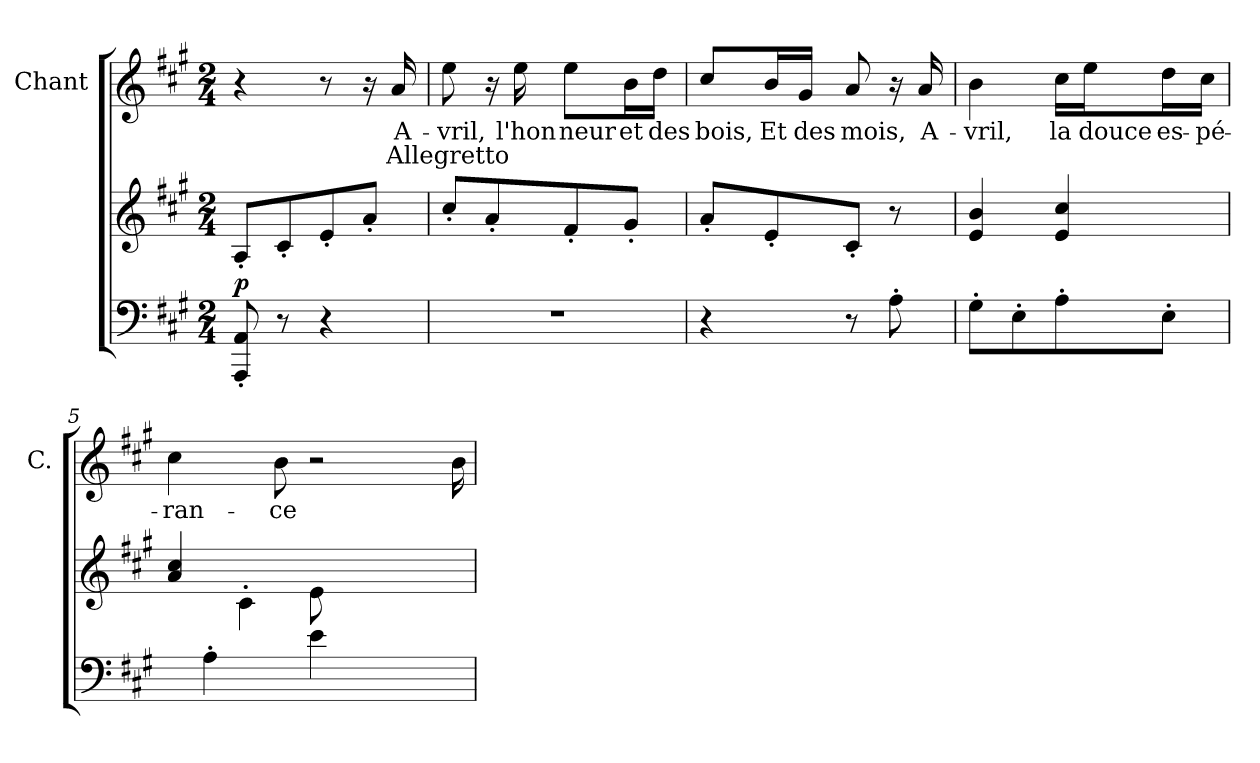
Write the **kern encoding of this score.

**kern	**dynam	**kern	**kern	**text	**text
*part3	*part3	*part2	*part1	*part1	*part1
*staff3	*staff3	*staff2	*staff1	*staff1	*staff1
*	*	*	*I"Chant	*	*
*	*	*	*I'C.	*	*
*clefF4	*	*clefG2	*clefG2	*	*
*k[f#c#g#]	*	*k[f#c#g#]	*k[f#c#g#]	*	*
*M2/4	*	*M2/4	*M2/4	*	*
=1	=1	=1	=1	=1	=1
!	!LO:DY:a	!	!	!	!
8AAi'</ 8AAAi'</	p	8A'<j/L	4r	.	.
8r	.	8c#'<j/	.	.	.
4r	.	8e'<j/	8r	.	.
.	.	8a'<j/J	16r	.	.
.	.	.	16aj/	A-	Allegretto
=2	=2	=2	=2	=2	=2
2r	.	8cc#'<j/L	8eej\	vril,	.
.	.	8a'<j/	16r	.	.
.	.	.	16eej\	l'hon	.
.	.	8f#'<j/	8eej\L	neur	.
.	.	8g#'<j/J	16bj\L	et	.
.	.	.	16ddj\JJ	des	.
=3	=3	=3	=3	=3	=3
4r	.	8a'<j/L	8cc#j/L	bois,	.
.	.	8e'<j/	16bj/L	Et	.
.	.	.	16g#j/JJ	des	.
8r	.	8c#'<j/J	8aj/	mois,	.
8A'>i\	.	8r	16r	.	.
.	.	.	16aj/	A-	.
!!LO:LB:g=z
=4	=4	=4	=4	=4	=4
8G#'>i\L	.	4bj/ 4ej/	4bj\	vril,	.
8E'>i\	.	.	.	.	.
8A'>i\	.	4cc#j/ 4ej/	16cc#j\LL	la	.
.	.	.	16eej\J	douce	.
8E'>i\J	.	.	16ddj\L	es-	.
.	.	.	16cc#j\JJ	pé-	.
=5	=5	=5	=5	=5	=5
*	*	*^	*	*	*
8ryy	.	4cc#j/ 4aj/	4ryy	4cc#j\	ran-	.
4A'>i\	.	.	.	.	.	.
.	.	4c#'>j\	8ryy	8ryy	.	.
8ryy	.	.	8ryy	8bj\	ce	.
4eZ\	.	2ryy	8eV\	2r	.	.
.	.	.	4..ryy	.	.	.
8ryy	.	.	.	.	.	.
8.ryy	.	.	.	.	.	.
.	.	16ryy	.	16bN\	.	.
*	*	*v	*v	*	*	*
=	=	=	=	=	=
*-	*-	*-	*-	*-	*-
